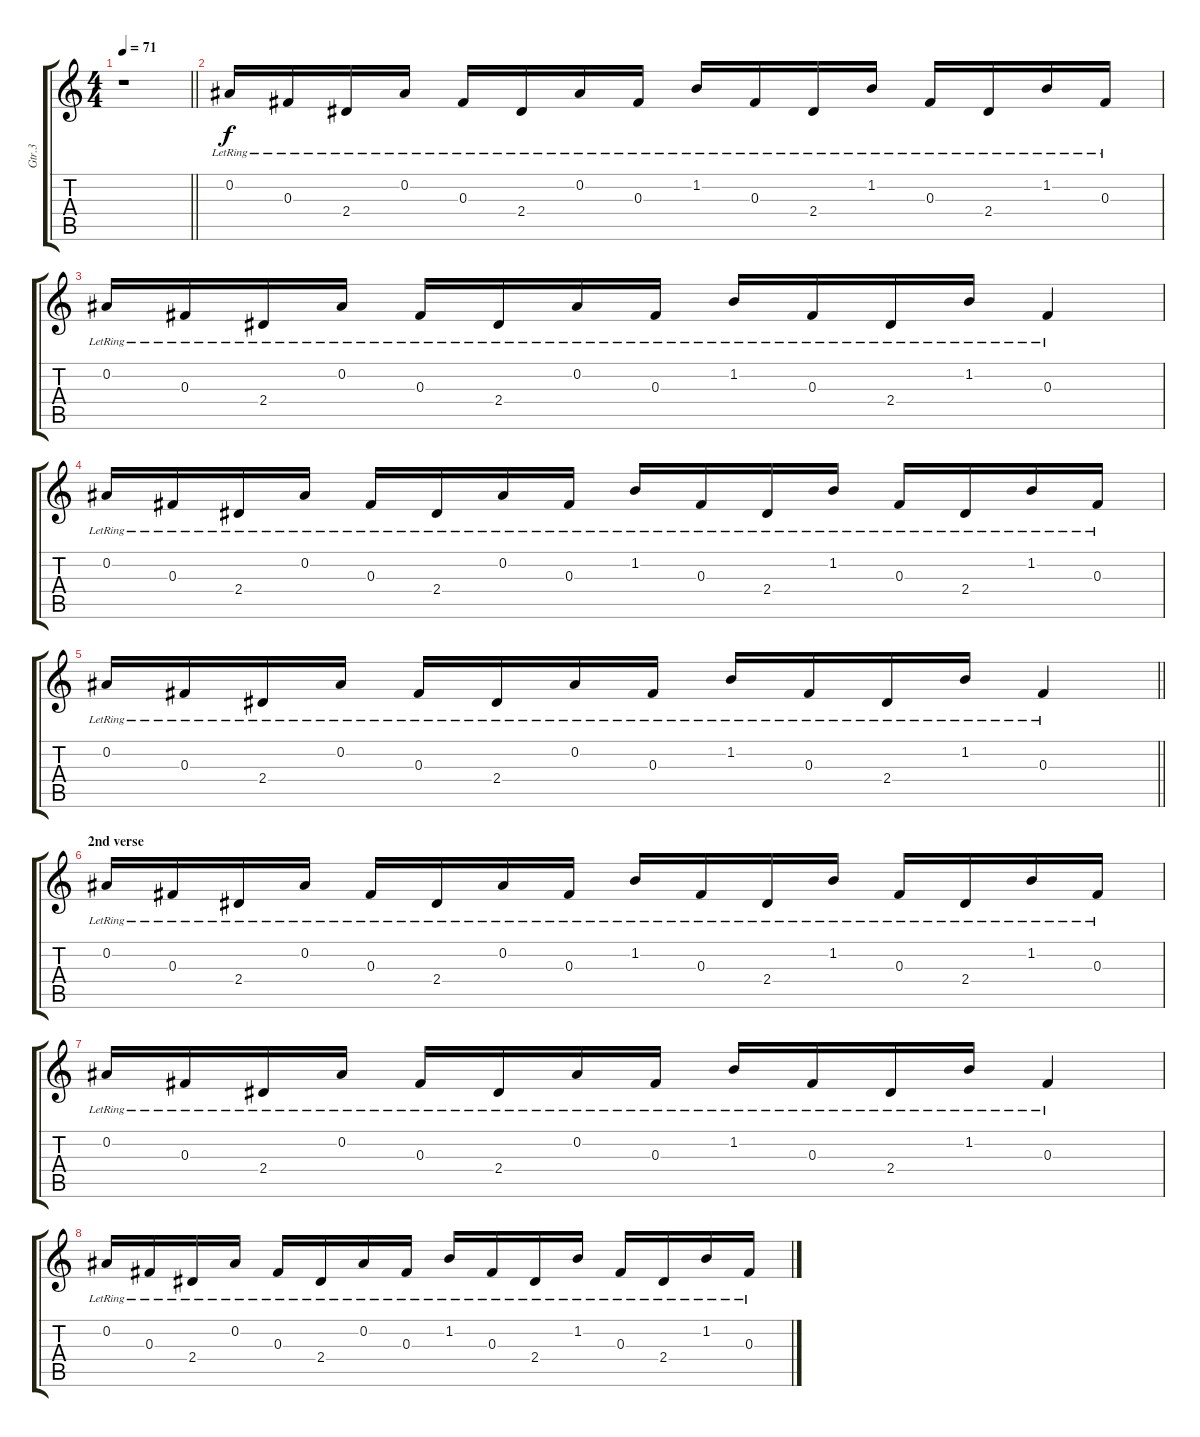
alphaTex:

\track ("Gtr.3" "Gtr.3") {instrument acousticguitarsteel}
\staff {score tabs}
\tuning (Eb4 Bb3 Gb3 Db3 Ab2 Eb2) {hide}
\ts (4 4)
\tempo 71
\clef g2
\barLineRight lightlight
\ks c
r.1{dy f} |
0.2{lr}.16 0.3{lr}.16 2.4{lr}.16 0.2{lr}.16 0.3{lr}.16 2.4{lr}.16 0.2{lr}.16 0.3{lr}.16 1.2{lr}.16 0.3{lr}.16 2.4{lr}.16 1.2{lr}.16 0.3{lr}.16 2.4{lr}.16 1.2{lr}.16 0.3{lr}.16 |
0.2{lr}.16 0.3{lr}.16 2.4{lr}.16 0.2{lr}.16 0.3{lr}.16 2.4{lr}.16 0.2{lr}.16 0.3{lr}.16 1.2{lr}.16 0.3{lr}.16 2.4{lr}.16 1.2{lr}.16 0.3{lr}.4 |
0.2{lr}.16 0.3{lr}.16 2.4{lr}.16 0.2{lr}.16 0.3{lr}.16 2.4{lr}.16 0.2{lr}.16 0.3{lr}.16 1.2{lr}.16 0.3{lr}.16 2.4{lr}.16 1.2{lr}.16 0.3{lr}.16 2.4{lr}.16 1.2{lr}.16 0.3{lr}.16 |
\barLineRight lightlight
0.2{lr}.16 0.3{lr}.16 2.4{lr}.16 0.2{lr}.16 0.3{lr}.16 2.4{lr}.16 0.2{lr}.16 0.3{lr}.16 1.2{lr}.16 0.3{lr}.16 2.4{lr}.16 1.2{lr}.16 0.3{lr}.4 |
\section ("" "2nd verse")
0.2{lr}.16 0.3{lr}.16 2.4{lr}.16 0.2{lr}.16 0.3{lr}.16 2.4{lr}.16 0.2{lr}.16 0.3{lr}.16 1.2{lr}.16 0.3{lr}.16 2.4{lr}.16 1.2{lr}.16 0.3{lr}.16 2.4{lr}.16 1.2{lr}.16 0.3{lr}.16 |
0.2{lr}.16 0.3{lr}.16 2.4{lr}.16 0.2{lr}.16 0.3{lr}.16 2.4{lr}.16 0.2{lr}.16 0.3{lr}.16 1.2{lr}.16 0.3{lr}.16 2.4{lr}.16 1.2{lr}.16 0.3{lr}.4 |
0.2{lr}.16 0.3{lr}.16 2.4{lr}.16 0.2{lr}.16 0.3{lr}.16 2.4{lr}.16 0.2{lr}.16 0.3{lr}.16 1.2{lr}.16 0.3{lr}.16 2.4{lr}.16 1.2{lr}.16 0.3{lr}.16 2.4{lr}.16 1.2{lr}.16 0.3{lr}.16
